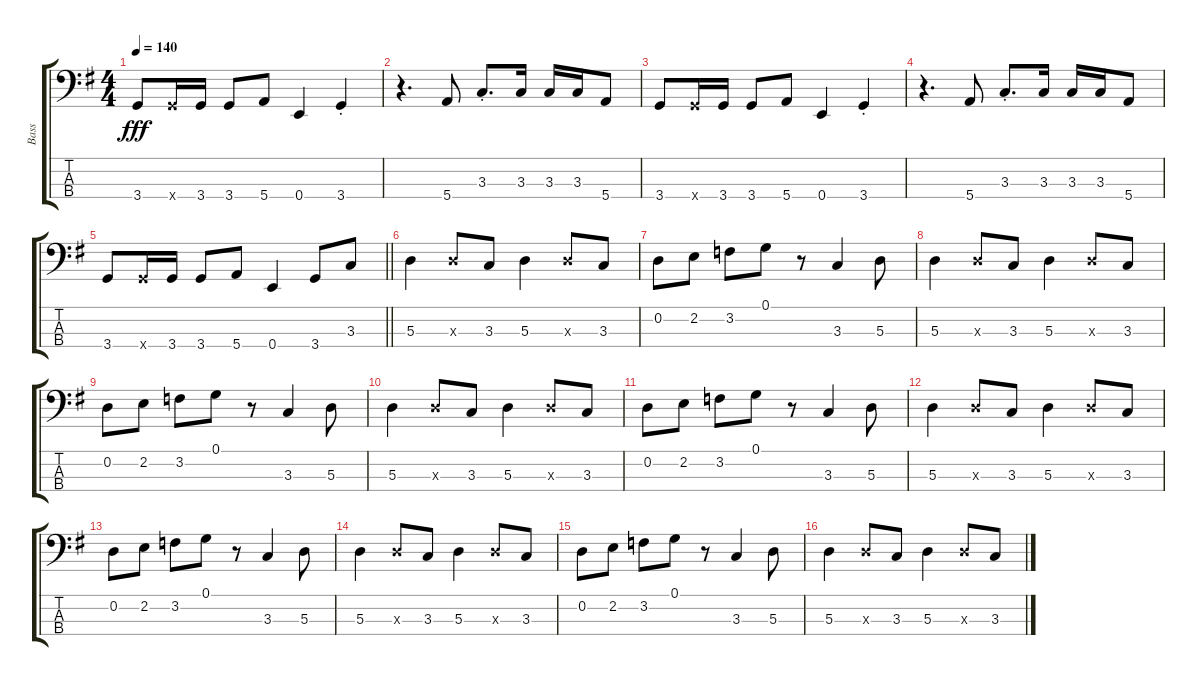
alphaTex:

\track ("Bass" "Bass") {instrument fretlessbass}
\staff {score tabs}
\tuning (G2 D2 A1 E1) {hide}
\ts (4 4)
\tempo 140
\clef f4
\ks eminor
3.4.8{dy fff} 3.4{x}.16 3.4.16 3.4.8 5.4.8 0.4.4 3.4{st}.4 |
r.4{d} 5.4.8 3.3{st}.8{d} 3.3.16 3.3.16 3.3.16 5.4.8 |
3.4.8 3.4{x}.16 3.4.16 3.4.8 5.4.8 0.4.4 3.4{st}.4 |
r.4{d} 5.4.8 3.3{st}.8{d} 3.3.16 3.3.16 3.3.16 5.4.8 |
\barLineRight lightlight
3.4.8 3.4{x}.16 3.4.16 3.4.8 5.4.8 0.4.4 3.4.8 3.3.8 |
\section ("" "")
5.3.4 5.3{x}.8 3.3.8 5.3.4 5.3{x}.8 3.3.8 |
0.2.8 2.2.8 3.2.8 0.1.8 r.8 3.3.4 5.3.8 |
5.3.4 5.3{x}.8 3.3.8 5.3.4 5.3{x}.8 3.3.8 |
0.2.8 2.2.8 3.2.8 0.1.8 r.8 3.3.4 5.3.8 |
5.3.4 5.3{x}.8 3.3.8 5.3.4 5.3{x}.8 3.3.8 |
0.2.8 2.2.8 3.2.8 0.1.8 r.8 3.3.4 5.3.8 |
5.3.4 5.3{x}.8 3.3.8 5.3.4 5.3{x}.8 3.3.8 |
0.2.8 2.2.8 3.2.8 0.1.8 r.8 3.3.4 5.3.8 |
5.3.4 5.3{x}.8 3.3.8 5.3.4 5.3{x}.8 3.3.8 |
0.2.8 2.2.8 3.2.8 0.1.8 r.8 3.3.4 5.3.8 |
5.3.4 5.3{x}.8 3.3.8 5.3.4 5.3{x}.8 3.3.8
